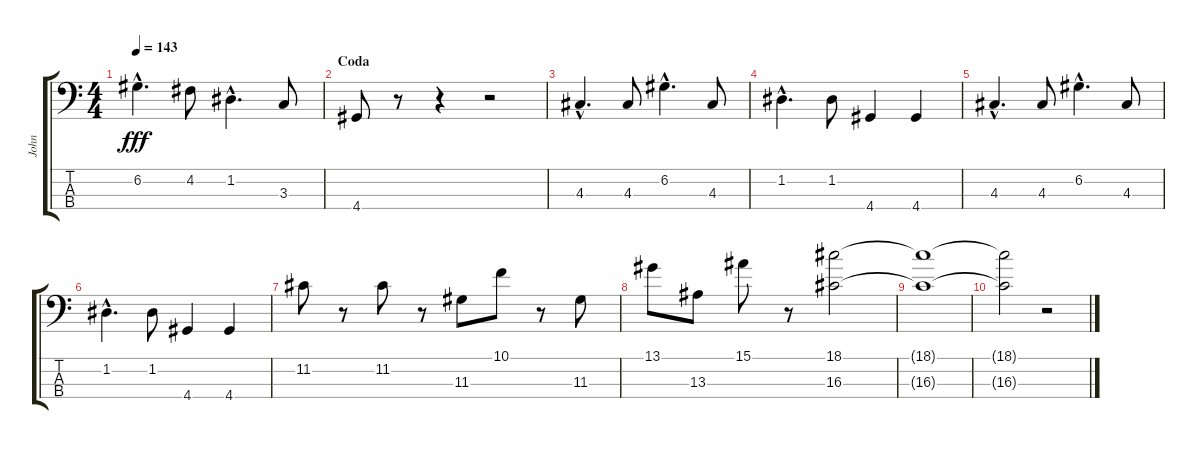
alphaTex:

\track ("John" "John") {instrument electricbassfinger}
\staff {score tabs}
\tuning (G2 D2 A1 E1) {hide}
\ts (4 4)
\tempo 143
\clef f4
\ks c
6.2{hac}.4{d dy fff} 4.2.8 1.2{hac}.4{d} 3.3.8 |
\section ("" "Coda")
4.4.8 r.8 r.4 r.2 |
4.3{hac}.4{d} 4.3.8 6.2{hac}.4{d} 4.3.8 |
1.2{hac}.4{d} 1.2.8 4.4.4 4.4.4 |
4.3{hac}.4{d} 4.3.8 6.2{hac}.4{d} 4.3.8 |
1.2{hac}.4{d} 1.2.8 4.4.4 4.4.4 |
11.2.8 r.8 11.2.8 r.8 11.3.8 10.1.8 r.8 11.3.8 |
13.1.8 13.3.8 15.1.8 r.8 (18.1 16.3).2 |
(18.1{t} 16.3{t}).1 |
(18.1{t} 16.3{t}).2 r.2
